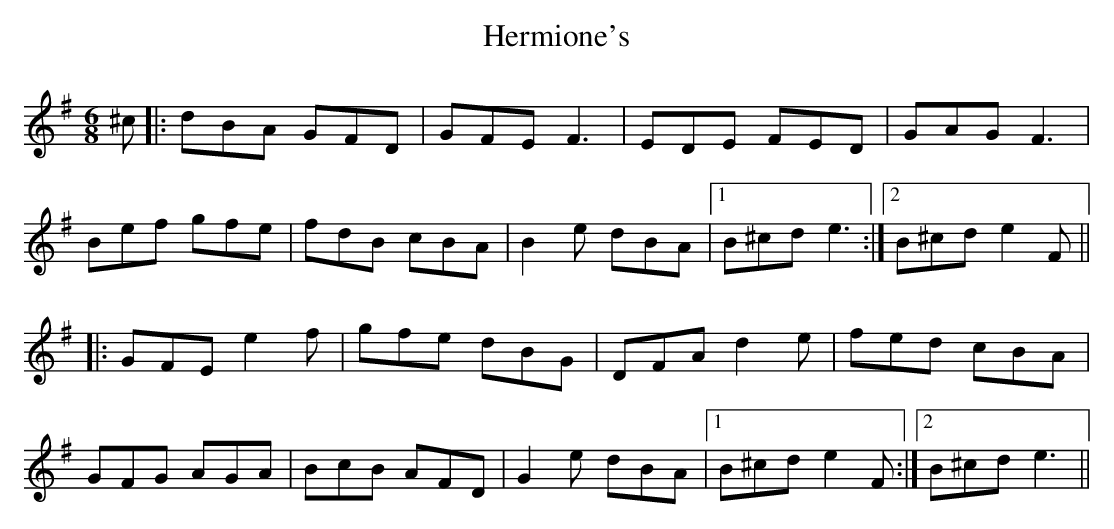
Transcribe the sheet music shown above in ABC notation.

X:1
T: Hermione's
M: 6/8
L: 1/8
K: Emin
^c|:dBA GFD|GFE F3|EDE FED|GAG F3|
Bef gfe|fdB cBA|B2e dBA|1 B^cd e3:|2 B^cd e2F||
|:GFE e2f|gfe dBG|DFA d2e|fed cBA|
GFG AGA|BcB AFD|G2e dBA|1 B^cd e2F:|2 B^cd e3||
